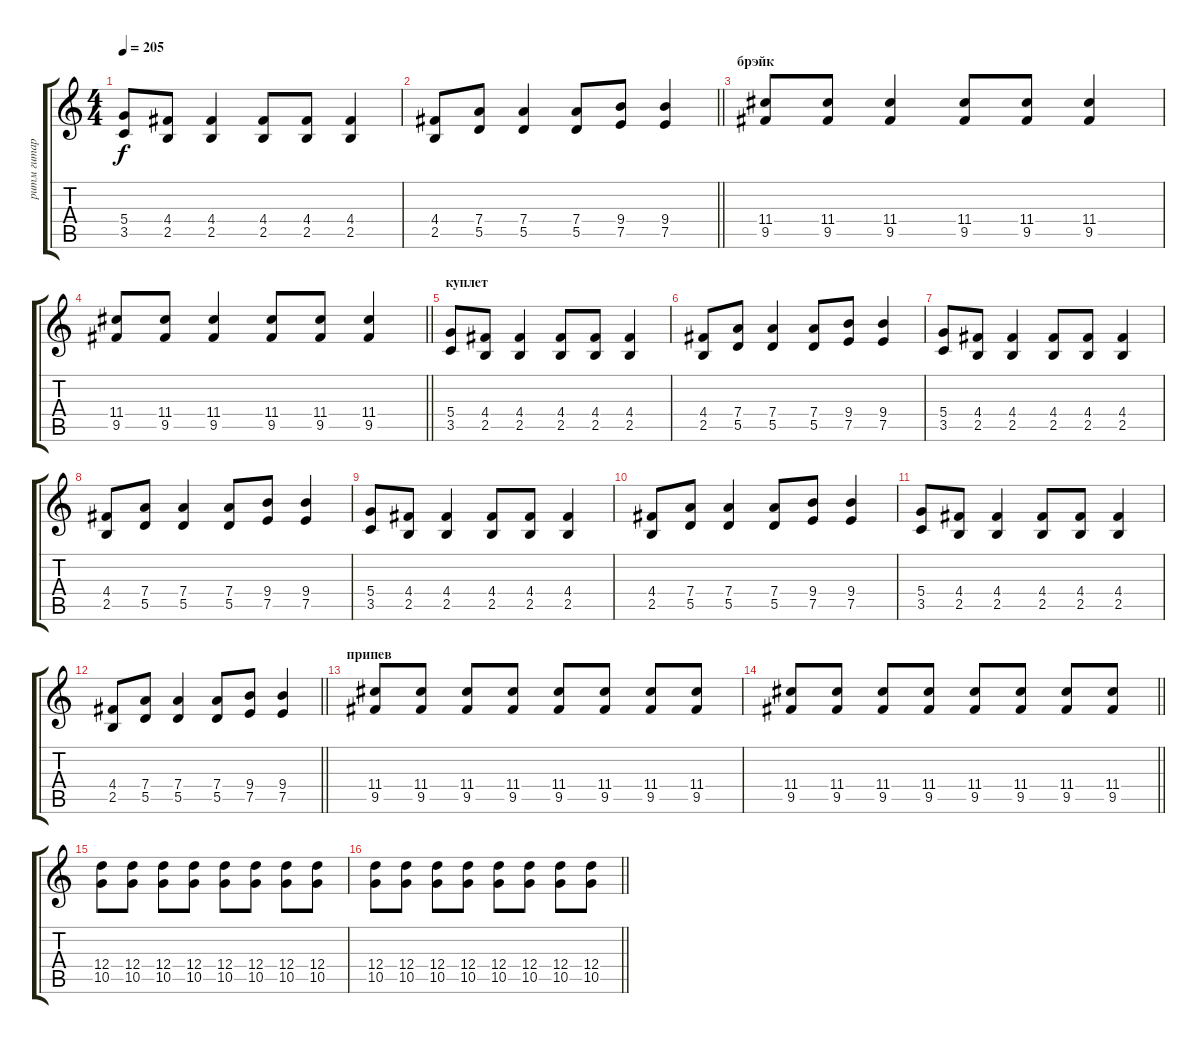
\track ("ритм гитара" "ритм гитар") {instrument overdrivenguitar}
\staff {score tabs}
\tuning (E4 B3 G3 D3 A2 E2) {hide}
\ts (4 4)
\tempo 205
\clef g2
\ks c
(5.4 3.5).8{dy f} (4.4 2.5).8 (4.4 2.5).4 (4.4 2.5).8 (4.4 2.5).8 (4.4 2.5).4 |
\barLineRight lightlight
(4.4 2.5).8 (7.4 5.5).8 (7.4 5.5).4 (7.4 5.5).8 (9.4 7.5).8 (9.4 7.5).4 |
\section ("" "брэйк")
(11.4 9.5).8 (11.4 9.5).8 (11.4 9.5).4 (11.4 9.5).8 (11.4 9.5).8 (11.4 9.5).4 |
\barLineRight lightlight
(11.4 9.5).8 (11.4 9.5).8 (11.4 9.5).4 (11.4 9.5).8 (11.4 9.5).8 (11.4 9.5).4 |
\section ("" "куплет")
(5.4 3.5).8 (4.4 2.5).8 (4.4 2.5).4 (4.4 2.5).8 (4.4 2.5).8 (4.4 2.5).4 |
(4.4 2.5).8 (7.4 5.5).8 (7.4 5.5).4 (7.4 5.5).8 (9.4 7.5).8 (9.4 7.5).4 |
(5.4 3.5).8 (4.4 2.5).8 (4.4 2.5).4 (4.4 2.5).8 (4.4 2.5).8 (4.4 2.5).4 |
(4.4 2.5).8 (7.4 5.5).8 (7.4 5.5).4 (7.4 5.5).8 (9.4 7.5).8 (9.4 7.5).4 |
(5.4 3.5).8 (4.4 2.5).8 (4.4 2.5).4 (4.4 2.5).8 (4.4 2.5).8 (4.4 2.5).4 |
(4.4 2.5).8 (7.4 5.5).8 (7.4 5.5).4 (7.4 5.5).8 (9.4 7.5).8 (9.4 7.5).4 |
(5.4 3.5).8 (4.4 2.5).8 (4.4 2.5).4 (4.4 2.5).8 (4.4 2.5).8 (4.4 2.5).4 |
\barLineRight lightlight
(4.4 2.5).8 (7.4 5.5).8 (7.4 5.5).4 (7.4 5.5).8 (9.4 7.5).8 (9.4 7.5).4 |
\section ("" "припев")
(11.4 9.5).8 (11.4 9.5).8 (11.4 9.5).8 (11.4 9.5).8 (11.4 9.5).8 (11.4 9.5).8 (11.4 9.5).8 (11.4 9.5).8 |
\barLineRight lightlight
(11.4 9.5).8 (11.4 9.5).8 (11.4 9.5).8 (11.4 9.5).8 (11.4 9.5).8 (11.4 9.5).8 (11.4 9.5).8 (11.4 9.5).8 |
(12.4 10.5).8 (12.4 10.5).8 (12.4 10.5).8 (12.4 10.5).8 (12.4 10.5).8 (12.4 10.5).8 (12.4 10.5).8 (12.4 10.5).8 |
\barLineRight lightlight
(12.4 10.5).8 (12.4 10.5).8 (12.4 10.5).8 (12.4 10.5).8 (12.4 10.5).8 (12.4 10.5).8 (12.4 10.5).8 (12.4 10.5).8
